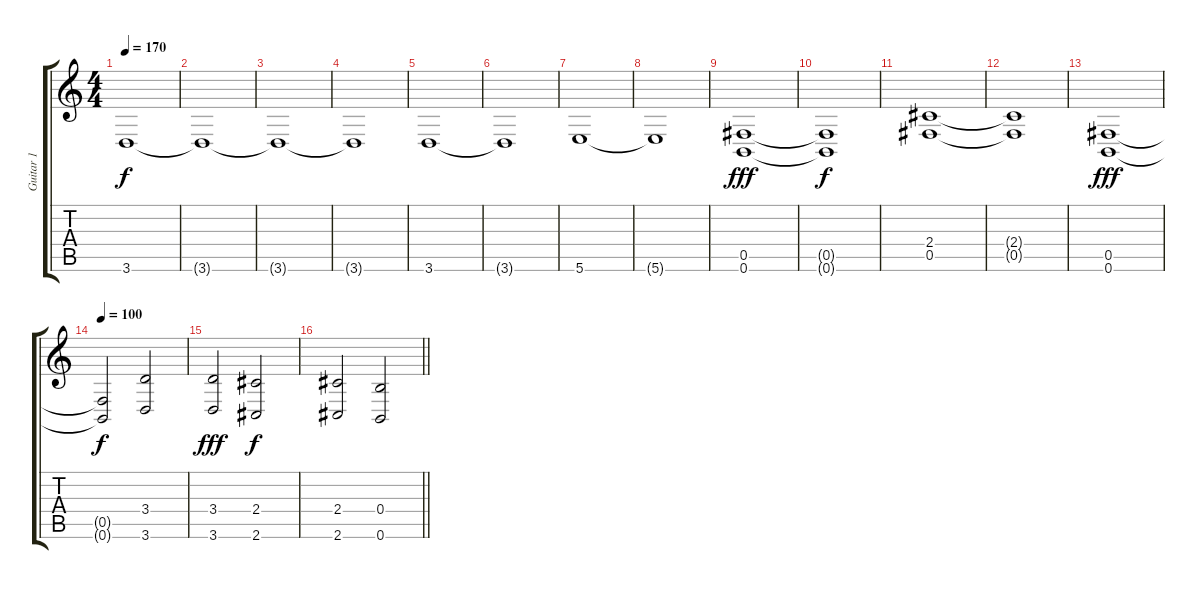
\track ("Guitar 1" "Guitar 1") {instrument distortionguitar}
\staff {score tabs}
\tuning (Db4 Ab3 E3 B2 Gb2 B1) {hide}
\ts (4 4)
\tempo 170
\clef g2
\ks c
3.6.1{dy f} |
3.6{t}.1 |
3.6{t}.1 |
3.6{t}.1 |
3.6.1 |
3.6{t}.1 |
5.6.1 |
5.6{t}.1 |
(0.5 0.6).1{dy fff} |
(0.5{t} 0.6{t}).1{dy f} |
(2.4 0.5).1 |
(2.4{t} 0.5{t}).1 |
(0.5 0.6).1{dy fff} |
\tempo 100
(0.5{t} 0.6{t}).2{dy f} (3.4 3.6).2 |
(3.4 3.6).2{dy fff} (2.4 2.6).2{dy f} |
\barLineRight lightlight
(2.4 2.6).2 (0.4 0.6).2
